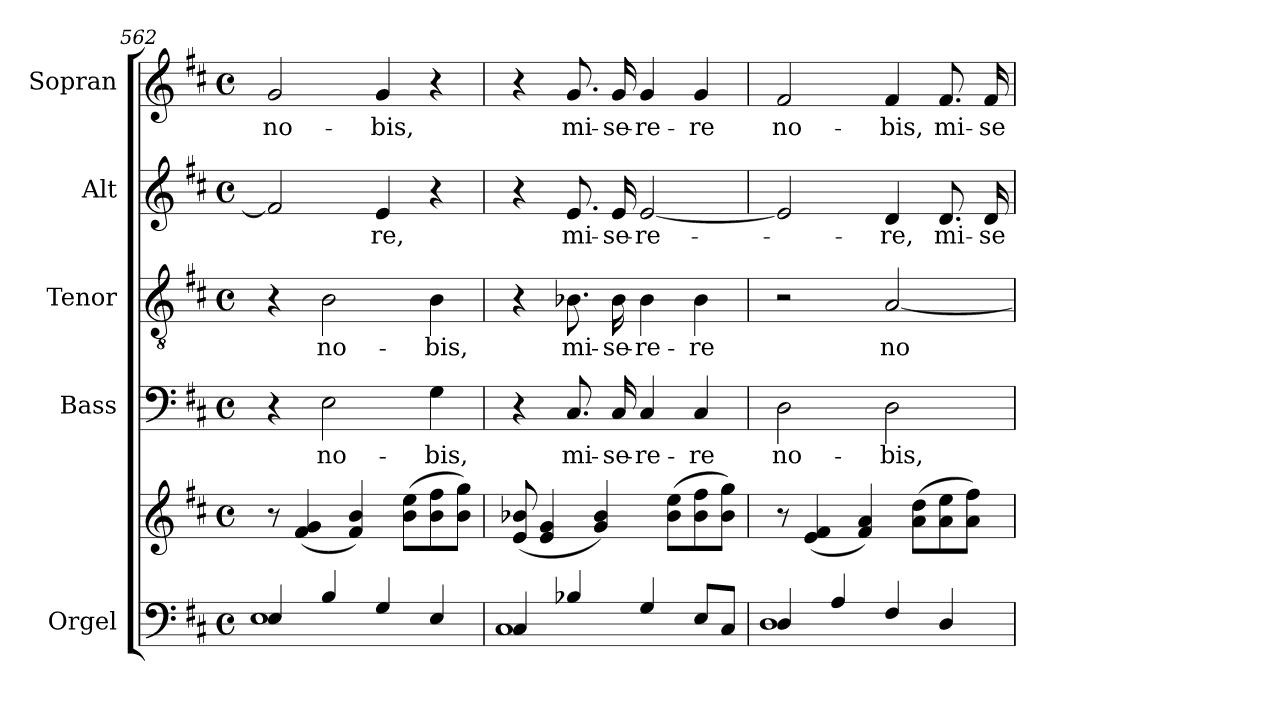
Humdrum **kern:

**kern	**kern	**kern	**text	**kern	**text	**kern	**text	**kern	**text
*part5	*part5	*part4	*part4	*part3	*part3	*part2	*part2	*part1	*part1
*staff6	*staff5	*staff4	*staff4	*staff3	*staff3	*staff2	*staff2	*staff1	*staff1
*I"Orgel	*	*I"Bass	*	*I"Tenor	*	*I"Alt	*	*I"Sopran	*
*I'Org.	*	*I'B	*	*I'T	*	*I'A	*	*I'S	*
!!LO:LB:g=z
*clefF4	*clefG2	*clefF4	*	*clefGv2	*	*clefG2	*	*clefG2	*
*k[f#c#]	*k[f#c#]	*k[f#c#]	*	*k[f#c#]	*	*k[f#c#]	*	*k[f#c#]	*
*D:	*D:	*D:	*	*D:	*	*D:	*	*D:	*
*M4/4	*M4/4	*M4/4	*	*M4/4	*	*M4/4	*	*M4/4	*
*met(c)	*met(c)	*met(c)	*	*met(c)	*	*met(c)	*	*met(c)	*
=562	=562	=562	=562	=562	=562	=562	=562	=562	=562
*^	*	*	*	*	*	*	*	*	*
!	!	!	!	!	!	!	!	!	!	!LO:LY:b
4E/	1E	8r	4r	.	4r	.	2f#/]	.	2g/	no-
.	.	(4f#/ 4g/	.	.	.	.	.	.	.	.
!	!	!	!	!LO:LY:b	!	!LO:LY:b	!	!	!	!
4B/	.	.	2E\	no-	2B\	no-	.	.	.	.
.	.	4f#/ 4b/)	.	.	.	.	.	.	.	.
!	!	!	!	!	!	!	!	!LO:LY:b	!	!LO:LY:b
4G/	.	.	.	.	.	.	4e/	-re,	4g/	-bis,
.	.	(>8b\ 8ee\L	.	.	.	.	.	.	.	.
!	!	!	!	!LO:LY:b	!	!LO:LY:b	!	!	!	!
4E/	.	8b\ 8ff#\	4G\	-bis,	4B\	-bis,	4r	.	4r	.
.	.	8b\ 8gg\J)	.	.	.	.	.	.	.	.
=563	=563	=563	=563	=563	=563	=563	=563	=563	=563	=563
4C#/	1C#	(8e/ 8b-X/	4r	.	4r	.	4r	.	4r	.
.	.	4e/ 4g/	.	.	.	.	.	.	.	.
!	!	!	!	!LO:LY:b	!	!LO:LY:b	!	!LO:LY:b	!	!LO:LY:b
4B-X/	.	.	8.C#/	mi-	8.B-X\	mi-	8.e/	mi-	8.g/	mi-
.	.	4g/ 4b-/)	.	.	.	.	.	.	.	.
!	!	!	!	!LO:LY:b	!	!LO:LY:b	!	!LO:LY:b	!	!LO:LY:b
.	.	.	16C#/	-se-	16B-\	-se-	16e/	-se-	16g/	-se-
!	!	!	!	!LO:LY:b	!	!LO:LY:b	!	!LO:LY:b	!	!LO:LY:b
4G/	.	.	4C#/	-re-	4B-\	-re-	[2e/	-re-	4g/	-re-
.	.	(>8b-\ 8ee\L	.	.	.	.	.	.	.	.
!	!	!	!	!LO:LY:b	!	!LO:LY:b	!	!	!	!LO:LY:b
8E/L	.	8b-\ 8ff#\	4C#/	-re	4B-\	-re	.	.	4g/	-re
8C#/J	.	8b-\ 8gg\J)	.	.	.	.	.	.	.	.
=564	=564	=564	=564	=564	=564	=564	=564	=564	=564	=564
!	!	!	!	!LO:LY:b	!	!	!	!	!	!LO:LY:b
4D/	1D	8r	2D\	no-	2r	.	2e/]	.	2f#/	no-
.	.	(4e/ 4f#/	.	.	.	.	.	.	.	.
4A/	.	.	.	.	.	.	.	.	.	.
.	.	4f#/ 4a/)	.	.	.	.	.	.	.	.
!	!	!	!	!LO:LY:b	!	!LO:LY:b	!	!LO:LY:b	!	!LO:LY:b
4F#/	.	.	2D\	-bis,	[2A/	no-	4d/	-re,	4f#/	-bis,
.	.	(>8a\ 8dd\L	.	.	.	.	.	.	.	.
!	!	!	!	!	!	!	!	!LO:LY:b	!	!LO:LY:b
4D/	.	8a\ 8ee\	.	.	.	.	8.d/	mi-	8.f#/	mi-
.	.	8a\ 8ff#\J)	.	.	.	.	.	.	.	.
!	!	!	!	!	!	!	!	!LO:LY:b	!	!LO:LY:b
.	.	.	.	.	.	.	16d/	-se-	16f#/	-se-
*v	*v	*	*	*	*	*	*	*	*	*
=	=	=	=	=	=	=	=	=	=
*-	*-	*-	*-	*-	*-	*-	*-	*-	*-
